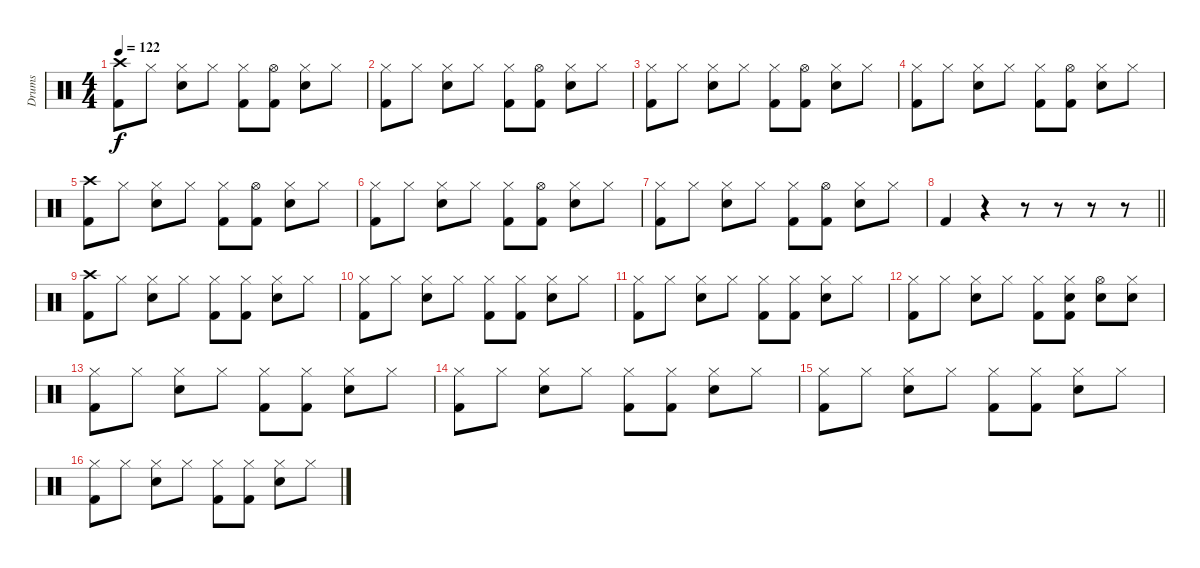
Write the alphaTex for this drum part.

\track ("Drums" "Drums") {mute instrument percussion}
\staff {score}
\articulation defaults
\ts (4 4)
\tempo 122
\clef neutral
\ks c
("Crash high (hit)" "Kick (hit) 2").8{dy f} "Hi-Hat (closed)".8 ("Hi-Hat (closed)" "Electric Snare (hit)").8 "Hi-Hat (closed)".8 ("Hi-Hat (closed)" "Kick (hit) 2").8 ("Hi-Hat (open)" "Kick (hit) 2").8 ("Hi-Hat (closed)" "Electric Snare (hit)").8 "Hi-Hat (closed)".8 |
("Hi-Hat (closed)" "Kick (hit) 2").8 "Hi-Hat (closed)".8 ("Hi-Hat (closed)" "Electric Snare (hit)").8 "Hi-Hat (closed)".8 ("Hi-Hat (closed)" "Kick (hit) 2").8 ("Hi-Hat (open)" "Kick (hit) 2").8 ("Hi-Hat (closed)" "Electric Snare (hit)").8 "Hi-Hat (closed)".8 |
("Hi-Hat (closed)" "Kick (hit) 2").8 "Hi-Hat (closed)".8 ("Hi-Hat (closed)" "Electric Snare (hit)").8 "Hi-Hat (closed)".8 ("Hi-Hat (closed)" "Kick (hit) 2").8 ("Hi-Hat (open)" "Kick (hit) 2").8 ("Hi-Hat (closed)" "Electric Snare (hit)").8 "Hi-Hat (closed)".8 |
("Hi-Hat (closed)" "Kick (hit) 2").8 "Hi-Hat (closed)".8 ("Hi-Hat (closed)" "Electric Snare (hit)").8 "Hi-Hat (closed)".8 ("Hi-Hat (closed)" "Kick (hit) 2").8 ("Hi-Hat (open)" "Kick (hit) 2").8 ("Hi-Hat (closed)" "Electric Snare (hit)").8 "Hi-Hat (closed)".8 |
("Crash high (hit)" "Kick (hit) 2").8 "Hi-Hat (closed)".8 ("Hi-Hat (closed)" "Electric Snare (hit)").8 "Hi-Hat (closed)".8 ("Hi-Hat (closed)" "Kick (hit) 2").8 ("Hi-Hat (open)" "Kick (hit) 2").8 ("Hi-Hat (closed)" "Electric Snare (hit)").8 "Hi-Hat (closed)".8 |
("Hi-Hat (closed)" "Kick (hit) 2").8 "Hi-Hat (closed)".8 ("Hi-Hat (closed)" "Electric Snare (hit)").8 "Hi-Hat (closed)".8 ("Hi-Hat (closed)" "Kick (hit) 2").8 ("Hi-Hat (open)" "Kick (hit) 2").8 ("Hi-Hat (closed)" "Electric Snare (hit)").8 "Hi-Hat (closed)".8 |
("Hi-Hat (closed)" "Kick (hit) 2").8 "Hi-Hat (closed)".8 ("Hi-Hat (closed)" "Electric Snare (hit)").8 "Hi-Hat (closed)".8 ("Hi-Hat (closed)" "Kick (hit) 2").8 ("Hi-Hat (open)" "Kick (hit) 2").8 ("Hi-Hat (closed)" "Electric Snare (hit)").8 "Hi-Hat (closed)".8 |
\barLineRight lightlight "Kick (hit) 2".4
r.4 r.8 r.8 r.8 r.8 |
("Crash high (hit)" "Kick (hit) 2").8 "Hi-Hat (closed)".8 ("Hi-Hat (closed)" "Electric Snare (hit)").8 "Hi-Hat (closed)".8 ("Hi-Hat (closed)" "Kick (hit) 2").8 ("Hi-Hat (closed)" "Kick (hit) 2").8 ("Hi-Hat (closed)" "Electric Snare (hit)").8 "Hi-Hat (closed)".8 |
("Hi-Hat (closed)" "Kick (hit) 2").8 "Hi-Hat (closed)".8 ("Hi-Hat (closed)" "Electric Snare (hit)").8 "Hi-Hat (closed)".8 ("Hi-Hat (closed)" "Kick (hit) 2").8 ("Hi-Hat (closed)" "Kick (hit) 2").8 ("Hi-Hat (closed)" "Electric Snare (hit)").8 "Hi-Hat (closed)".8 |
("Hi-Hat (closed)" "Kick (hit) 2").8 "Hi-Hat (closed)".8 ("Hi-Hat (closed)" "Electric Snare (hit)").8 "Hi-Hat (closed)".8 ("Hi-Hat (closed)" "Kick (hit) 2").8 ("Hi-Hat (closed)" "Kick (hit) 2").8 ("Hi-Hat (closed)" "Electric Snare (hit)").8 "Hi-Hat (closed)".8 |
("Hi-Hat (closed)" "Kick (hit) 2").8 "Hi-Hat (closed)".8 ("Hi-Hat (closed)" "Electric Snare (hit)").8 "Hi-Hat (closed)".8 ("Hi-Hat (closed)" "Kick (hit) 2").8 ("Hi-Hat (closed)" "Electric Snare (hit)" "Kick (hit) 2").8 ("Hi-Hat (open)" "Electric Snare (hit)").8 ("Hi-Hat (closed)" "Electric Snare (hit)").8 |
("Hi-Hat (closed)" "Kick (hit) 2").8 "Hi-Hat (closed)".8 ("Hi-Hat (closed)" "Electric Snare (hit)").8 "Hi-Hat (closed)".8 ("Hi-Hat (closed)" "Kick (hit) 2").8 ("Hi-Hat (closed)" "Kick (hit) 2").8 ("Hi-Hat (closed)" "Electric Snare (hit)").8 "Hi-Hat (closed)".8 |
("Hi-Hat (closed)" "Kick (hit) 2").8 "Hi-Hat (closed)".8 ("Hi-Hat (closed)" "Electric Snare (hit)").8 "Hi-Hat (closed)".8 ("Hi-Hat (closed)" "Kick (hit) 2").8 ("Hi-Hat (closed)" "Kick (hit) 2").8 ("Hi-Hat (closed)" "Electric Snare (hit)").8 "Hi-Hat (closed)".8 |
("Hi-Hat (closed)" "Kick (hit) 2").8 "Hi-Hat (closed)".8 ("Hi-Hat (closed)" "Electric Snare (hit)").8 "Hi-Hat (closed)".8 ("Hi-Hat (closed)" "Kick (hit) 2").8 ("Hi-Hat (closed)" "Kick (hit) 2").8 ("Hi-Hat (closed)" "Electric Snare (hit)").8 "Hi-Hat (closed)".8 |
("Hi-Hat (closed)" "Kick (hit) 2").8 "Hi-Hat (closed)".8 ("Hi-Hat (closed)" "Electric Snare (hit)").8 "Hi-Hat (closed)".8 ("Hi-Hat (closed)" "Kick (hit) 2").8 ("Hi-Hat (closed)" "Kick (hit) 2").8 ("Hi-Hat (closed)" "Electric Snare (hit)").8 "Hi-Hat (closed)".8
